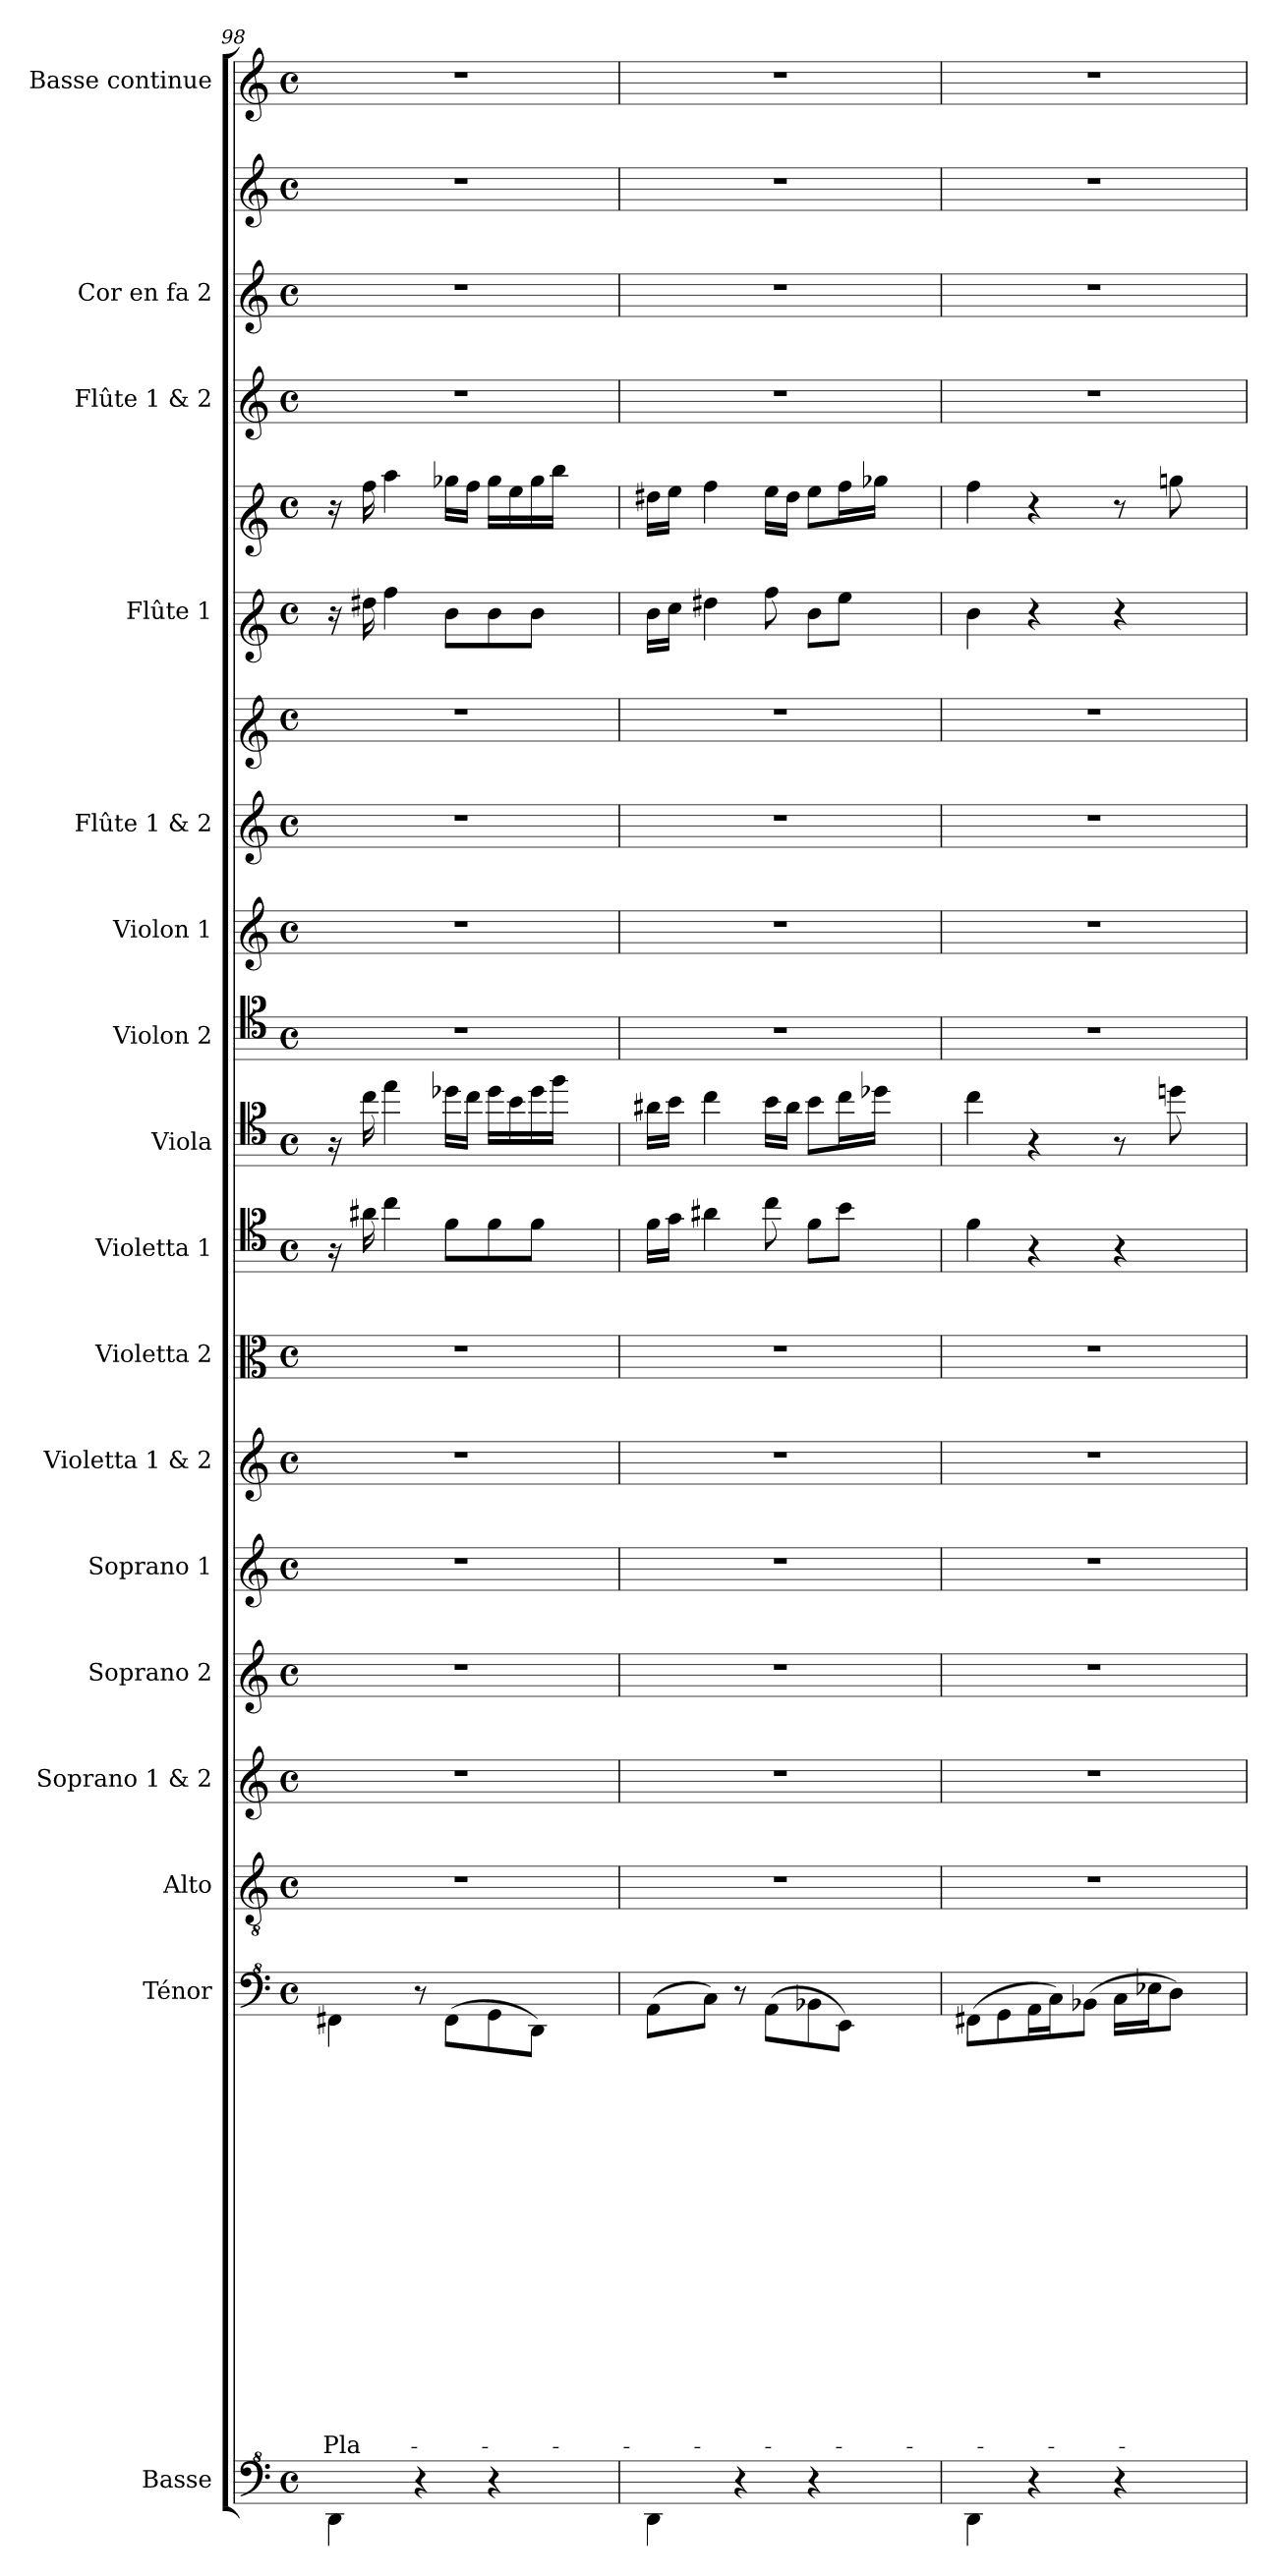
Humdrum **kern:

**kern	**kern	**text	**text	**text	**text	**text	**text	**text	**text	**text	**text	**text	**text	**text	**text	**text	**text	**text	**kern	**kern	**kern	**kern	**kern	**kern	**kern	**kern	**kern	**kern	**kern	**kern	**kern	**kern	**kern	**kern	**kern	**kern
*part17	*part16	*part16	*part16	*part16	*part16	*part16	*part16	*part16	*part16	*part16	*part16	*part16	*part16	*part16	*part16	*part16	*part16	*part16	*part15	*part14	*part13	*part12	*part11	*part10	*part9	*part8	*part7	*part6	*part5	*part5	*part4	*part4	*part3	*part2	*part2	*part1
*staff20	*staff19	*staff19	*staff19	*staff19	*staff19	*staff19	*staff19	*staff19	*staff19	*staff19	*staff19	*staff19	*staff19	*staff19	*staff19	*staff19	*staff19	*staff19	*staff18	*staff17	*staff16	*staff15	*staff14	*staff13	*staff12	*staff11	*staff10	*staff9	*staff8	*staff7	*staff6	*staff5	*staff4	*staff3	*staff2	*staff1
*I"Basse	*I"Ténor	*	*	*	*	*	*	*	*	*	*	*	*	*	*	*	*	*	*I"Alto	*I"Soprano 1 & 2	*I"Soprano 2	*I"Soprano 1	*I"Violetta 1 & 2	*I"Violetta 2	*I"Violetta 1	*I"Viola	*I"Violon 2	*I"Violon 1	*I"Flûte 1 & 2	*	*I"Flûte 1	*	*I"Flûte 1 & 2	*I"Cor en fa 2	*	*I"Basse continue
*I'Bas	*I'T	*	*	*	*	*	*	*	*	*	*	*	*	*	*	*	*	*	*I'A	*	*I'S 2	*I'S 1	*	*I'Vta 2	*I'Vta 1	*I'Vla	*I'Vln 2	*I'Vln 1	*I'Vln 1	*	*I'Fl 1	*	*	*I'Cor 2	*	*I'BC
*clefF^4	*clefF^4	*	*	*	*	*	*	*	*	*	*	*	*	*	*	*	*	*	*clefGv2	*clefG2	*clefG2	*clefG2	*clefG2	*clefC3	*clefC5	*clefC5	*clefC5	*clefG2	*clefG2	*clefG1	*clefG1	*clefG1	*clefG2	*clefG2	*clefG2	*clefG2
*ITrd7c12	*	*	*	*	*	*	*	*	*	*	*	*	*	*	*	*	*	*	*	*	*	*	*	*	*	*	*	*	*	*	*	*	*	*	*ITrd4c7	*ITrd4c7
*k[]	*k[]	*	*	*	*	*	*	*	*	*	*	*	*	*	*	*	*	*	*k[]	*k[]	*k[]	*k[]	*k[]	*k[]	*k[]	*k[]	*k[]	*k[]	*k[]	*k[]	*k[]	*k[]	*k[]	*k[]	*k[b-]	*k[b-]
*C:	*C:	*	*	*	*	*	*	*	*	*	*	*	*	*	*	*	*	*	*C:	*C:	*C:	*C:	*C:	*C:	*C:	*C:	*C:	*C:	*C:	*C:	*C:	*C:	*C:	*C:	*F:	*F:
*M4/4	*M4/4	*	*	*	*	*	*	*	*	*	*	*	*	*	*	*	*	*	*M4/4	*M4/4	*M4/4	*M4/4	*M4/4	*M4/4	*M4/4	*M4/4	*M4/4	*M4/4	*M4/4	*M4/4	*M4/4	*M4/4	*M4/4	*M4/4	*M4/4	*M4/4
*met(c)	*met(c)	*	*	*	*	*	*	*	*	*	*	*	*	*	*	*	*	*	*met(c)	*met(c)	*met(c)	*met(c)	*met(c)	*met(c)	*met(c)	*met(c)	*met(c)	*met(c)	*met(c)	*met(c)	*met(c)	*met(c)	*met(c)	*met(c)	*met(c)	*met(c)
=98	=98	=98	=98	=98	=98	=98	=98	=98	=98	=98	=98	=98	=98	=98	=98	=98	=98	=98	=98	=98	=98	=98	=98	=98	=98	=98	=98	=98	=98	=98	=98	=98	=98	=98	=98	=98
4DD\	4F#X\	.	.	.	.	.	.	.	.	.	.	.	.	.	.	.	.	Pla-	1r	1r	1r	1r	1r	1r	16r	16r	1r	1r	1r	1r	16r	16r	1r	1r	1r	1r
.	.	.	.	.	.	.	.	.	.	.	.	.	.	.	.	.	.	.	.	.	.	.	.	.	16f#X\	16a\	.	.	.	.	16ff#X\	16aa\	.	.	.	.
.	.	.	.	.	.	.	.	.	.	.	.	.	.	.	.	.	.	.	.	.	.	.	.	.	4a\	4cc\	.	.	.	.	4aa\	4ccc\	.	.	.	.
4r	8r	.	.	.	.	.	.	.	.	.	.	.	.	.	.	.	.	.	.	.	.	.	.	.	.	.	.	.	.	.	.	.	.	.	.	.
.	(>8F#\L	.	.	.	.	.	.	.	.	.	.	.	.	.	.	.	.	.	.	.	.	.	.	.	8d\L	16b-\LL	.	.	.	.	8dd\L	16bb-\LL	.	.	.	.
.	.	.	.	.	.	.	.	.	.	.	.	.	.	.	.	.	.	.	.	.	.	.	.	.	.	16a\JJ	.	.	.	.	.	16aa\JJ	.	.	.	.
4r	8G\	.	.	.	.	.	.	.	.	.	.	.	.	.	.	.	.	.	.	.	.	.	.	.	8d\	16b-\LL	.	.	.	.	8dd\	16bb-\LL	.	.	.	.
.	.	.	.	.	.	.	.	.	.	.	.	.	.	.	.	.	.	.	.	.	.	.	.	.	.	16g\	.	.	.	.	.	16gg\	.	.	.	.
.	8D\J)	.	.	.	.	.	.	.	.	.	.	.	.	.	.	.	.	.	.	.	.	.	.	.	8d\J	16b-\	.	.	.	.	8dd\J	16bb-\	.	.	.	.
.	.	.	.	.	.	.	.	.	.	.	.	.	.	.	.	.	.	.	.	.	.	.	.	.	.	16dd\JJ	.	.	.	.	.	16ddd\JJ	.	.	.	.
4ryy	4ryy	.	.	.	.	.	.	.	.	.	.	.	.	.	.	.	.	.	.	.	.	.	.	.	4ryy	4ryy	.	.	.	.	4ryy	4ryy	.	.	.	.
!!LO:PB:g=z
=99	=99	=99	=99	=99	=99	=99	=99	=99	=99	=99	=99	=99	=99	=99	=99	=99	=99	=99	=99	=99	=99	=99	=99	=99	=99	=99	=99	=99	=99	=99	=99	=99	=99	=99	=99	=99
4DD\	(>8A\L	.	.	.	.	.	.	.	.	.	.	.	.	.	.	.	.	.	1r	1r	1r	1r	1r	1r	16d\LL	16f#X\LL	1r	1r	1r	1r	16dd\LL	16ff#X\LL	1r	1r	1r	1r
.	.	.	.	.	.	.	.	.	.	.	.	.	.	.	.	.	.	.	.	.	.	.	.	.	16e\JJ	16g\JJ	.	.	.	.	16ee\JJ	16gg\JJ	.	.	.	.
.	8c\J)	.	.	.	.	.	.	.	.	.	.	.	.	.	.	.	.	.	.	.	.	.	.	.	4f#X\	4a\	.	.	.	.	4ff#X\	4aa\	.	.	.	.
4r	8r	.	.	.	.	.	.	.	.	.	.	.	.	.	.	.	.	.	.	.	.	.	.	.	.	.	.	.	.	.	.	.	.	.	.	.
.	(>8A\L	.	.	.	.	.	.	.	.	.	.	.	.	.	.	.	.	.	.	.	.	.	.	.	8a\	16g\LL	.	.	.	.	8aa\	16gg\LL	.	.	.	.
.	.	.	.	.	.	.	.	.	.	.	.	.	.	.	.	.	.	.	.	.	.	.	.	.	.	16f#\JJ	.	.	.	.	.	16ff#\JJ	.	.	.	.
4r	8B-\	.	.	.	.	.	.	.	.	.	.	.	.	.	.	.	.	.	.	.	.	.	.	.	8d\L	8g\L	.	.	.	.	8dd\L	8gg\L	.	.	.	.
.	8E\J)	.	.	.	.	.	.	.	.	.	.	.	.	.	.	.	.	.	.	.	.	.	.	.	8g\J	16a\L	.	.	.	.	8gg\J	16aa\L	.	.	.	.
.	.	.	.	.	.	.	.	.	.	.	.	.	.	.	.	.	.	.	.	.	.	.	.	.	.	16b-\JJ	.	.	.	.	.	16bb-\JJ	.	.	.	.
4ryy	4ryy	.	.	.	.	.	.	.	.	.	.	.	.	.	.	.	.	.	.	.	.	.	.	.	4ryy	4ryy	.	.	.	.	4ryy	4ryy	.	.	.	.
=100	=100	=100	=100	=100	=100	=100	=100	=100	=100	=100	=100	=100	=100	=100	=100	=100	=100	=100	=100	=100	=100	=100	=100	=100	=100	=100	=100	=100	=100	=100	=100	=100	=100	=100	=100	=100
4DD\	(>8F#X\L	.	.	.	.	.	.	.	.	.	.	.	.	.	.	.	.	.	1r	1r	1r	1r	1r	1r	4d\	4a\	1r	1r	1r	1r	4dd\	4aa\	1r	1r	1r	1r
.	8G\	.	.	.	.	.	.	.	.	.	.	.	.	.	.	.	.	.	.	.	.	.	.	.	.	.	.	.	.	.	.	.	.	.	.	.
4r	16A\L	.	.	.	.	.	.	.	.	.	.	.	.	.	.	.	.	.	.	.	.	.	.	.	4r	4r	.	.	.	.	4r	4r	.	.	.	.
.	16c\J)	.	.	.	.	.	.	.	.	.	.	.	.	.	.	.	.	.	.	.	.	.	.	.	.	.	.	.	.	.	.	.	.	.	.	.
.	(>8B-\J	.	.	.	.	.	.	.	.	.	.	.	.	.	.	.	.	.	.	.	.	.	.	.	.	.	.	.	.	.	.	.	.	.	.	.
4r	16c\LL	.	.	.	.	.	.	.	.	.	.	.	.	.	.	.	.	.	.	.	.	.	.	.	4r	8r	.	.	.	.	4r	8r	.	.	.	.
.	16e-X\J	.	.	.	.	.	.	.	.	.	.	.	.	.	.	.	.	.	.	.	.	.	.	.	.	.	.	.	.	.	.	.	.	.	.	.
.	8d\J)	.	.	.	.	.	.	.	.	.	.	.	.	.	.	.	.	.	.	.	.	.	.	.	.	8bn\	.	.	.	.	.	8bbn\	.	.	.	.
4ryy	4ryy	.	.	.	.	.	.	.	.	.	.	.	.	.	.	.	.	.	.	.	.	.	.	.	4ryy	4ryy	.	.	.	.	4ryy	4ryy	.	.	.	.
=	=	=	=	=	=	=	=	=	=	=	=	=	=	=	=	=	=	=	=	=	=	=	=	=	=	=	=	=	=	=	=	=	=	=	=	=
*-	*-	*-	*-	*-	*-	*-	*-	*-	*-	*-	*-	*-	*-	*-	*-	*-	*-	*-	*-	*-	*-	*-	*-	*-	*-	*-	*-	*-	*-	*-	*-	*-	*-	*-	*-	*-
